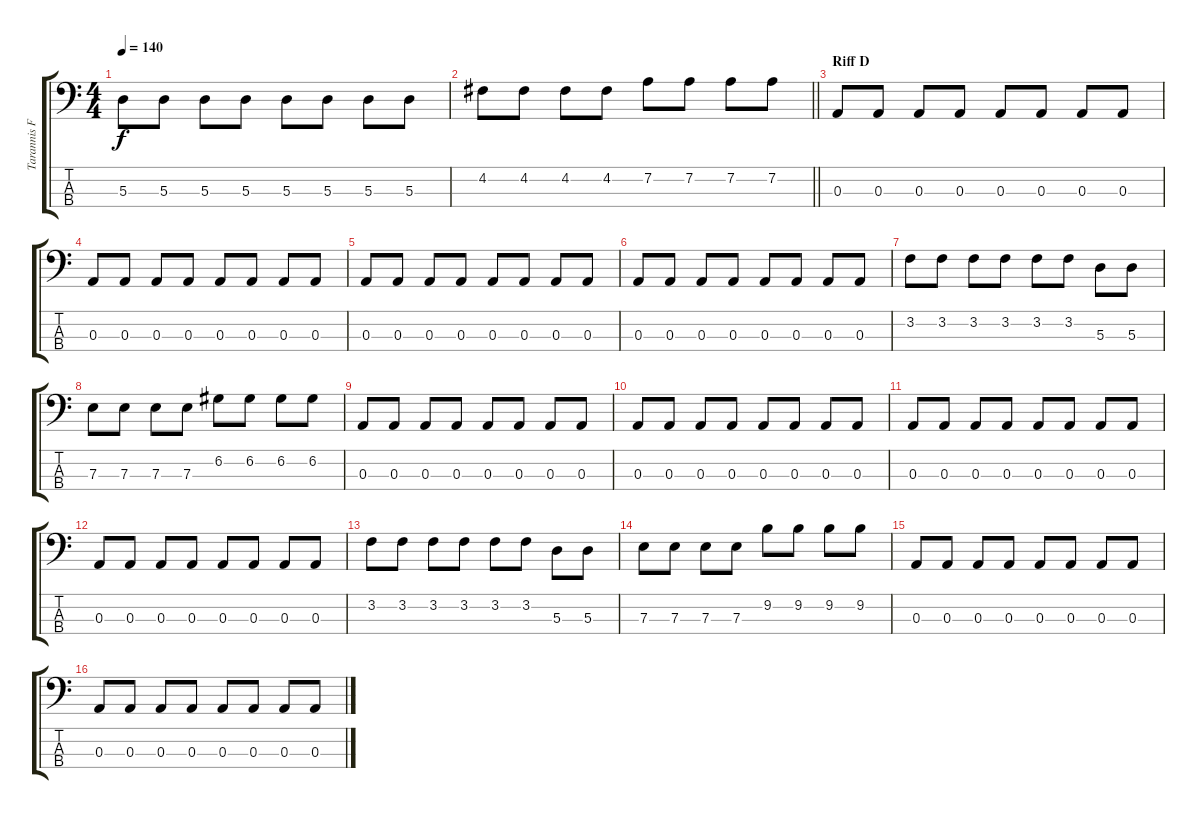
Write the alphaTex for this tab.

\track ("Tarannis Fingered Bass" "Tarannis F") {instrument electricbassfinger}
\staff {score tabs}
\tuning (G2 D2 A1 E1) {hide}
\ts (4 4)
\tempo 140
\clef f4
\ks c
5.3.8{dy f} 5.3.8 5.3.8 5.3.8 5.3.8 5.3.8 5.3.8 5.3.8 |
\barLineRight lightlight
4.2.8 4.2.8 4.2.8 4.2.8 7.2.8 7.2.8 7.2.8 7.2.8 |
\section ("" "Riff D")
0.3.8 0.3.8 0.3.8 0.3.8 0.3.8 0.3.8 0.3.8 0.3.8 |
0.3.8 0.3.8 0.3.8 0.3.8 0.3.8 0.3.8 0.3.8 0.3.8 |
0.3.8 0.3.8 0.3.8 0.3.8 0.3.8 0.3.8 0.3.8 0.3.8 |
0.3.8 0.3.8 0.3.8 0.3.8 0.3.8 0.3.8 0.3.8 0.3.8 |
3.2.8 3.2.8 3.2.8 3.2.8 3.2.8 3.2.8 5.3.8 5.3.8 |
7.3.8 7.3.8 7.3.8 7.3.8 6.2.8 6.2.8 6.2.8 6.2.8 |
0.3.8 0.3.8 0.3.8 0.3.8 0.3.8 0.3.8 0.3.8 0.3.8 |
0.3.8 0.3.8 0.3.8 0.3.8 0.3.8 0.3.8 0.3.8 0.3.8 |
0.3.8 0.3.8 0.3.8 0.3.8 0.3.8 0.3.8 0.3.8 0.3.8 |
0.3.8 0.3.8 0.3.8 0.3.8 0.3.8 0.3.8 0.3.8 0.3.8 |
3.2.8 3.2.8 3.2.8 3.2.8 3.2.8 3.2.8 5.3.8 5.3.8 |
7.3.8 7.3.8 7.3.8 7.3.8 9.2.8 9.2.8 9.2.8 9.2.8 |
0.3.8 0.3.8 0.3.8 0.3.8 0.3.8 0.3.8 0.3.8 0.3.8 |
0.3.8 0.3.8 0.3.8 0.3.8 0.3.8 0.3.8 0.3.8 0.3.8
